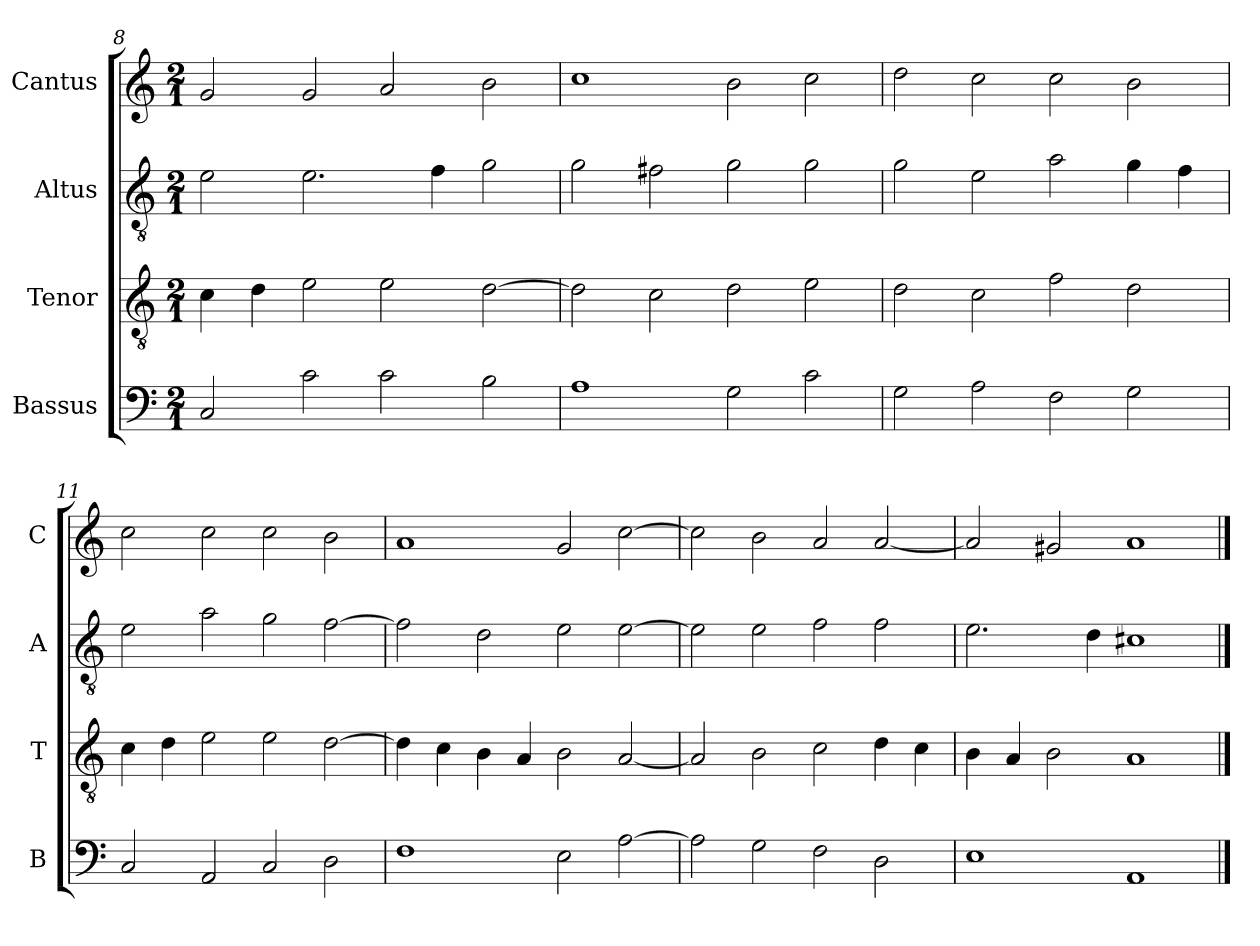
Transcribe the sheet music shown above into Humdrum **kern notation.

**kern	**kern	**kern	**kern
*part4	*part3	*part2	*part1
*staff4	*staff3	*staff2	*staff1
*I"Bassus	*I"Tenor	*I"Altus	*I"Cantus
*I'B	*I'T	*I'A	*I'C
*clefF4	*clefGv2	*clefGv2	*clefG2
*k[]	*k[]	*k[]	*k[]
*M2/1	*M2/1	*M2/1	*M2/1
=8	=8	=8	=8
2C	4c	2e	2g
.	4d	.	.
2c	2e	2.e	2g
2c	2e	.	2a
.	.	4f	.
2B	[2d	2g	2b
=9	=9	=9	=9
1A	2d]	2g	1cc
.	2c	2f#X	.
2G	2d	2g	2b
2c	2e	2g	2cc
=10	=10	=10	=10
2G	2d	2g	2dd
2A	2c	2e	2cc
2F	2f	2a	2cc
2G	2d	4g	2b
.	.	4f	.
=11	=11	=11	=11
2C	4c	2e	2cc
.	4d	.	.
2AA	2e	2a	2cc
2C	2e	2g	2cc
2D	[2d	[2f	2b
=12	=12	=12	=12
1F	4d]	2f]	1a
.	4c	.	.
.	4B	2d	.
.	4A	.	.
2E	2B	2e	2g
[2A	[2A	[2e	[2cc
=13	=13	=13	=13
2A]	2A]	2e]	2cc]
2G	2B	2e	2b
2F	2c	2f	2a
2D	4d	2f	[2a
.	4c	.	.
=14	=14	=14	=14
1E	4B	2.e	2a]
.	4A	.	.
.	2B	.	2g#X
.	.	4d	.
1AA	1A	1c#X	1a
==	==	==	==
*-	*-	*-	*-
